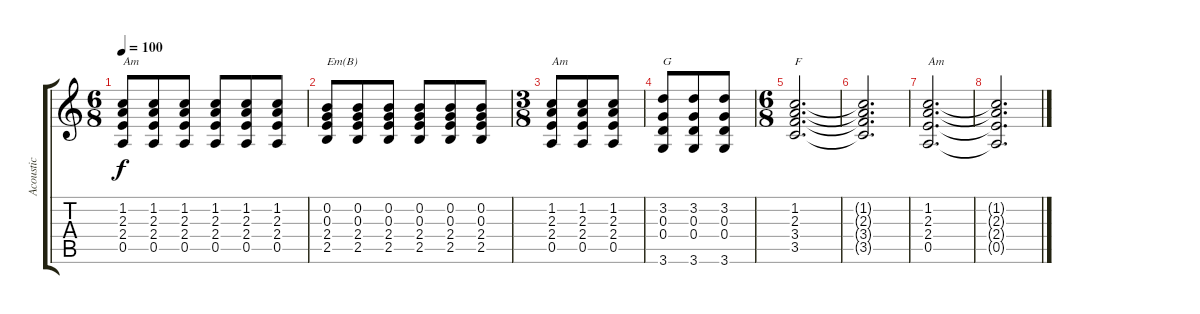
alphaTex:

\track ("Acoustic" "Acoustic") {instrument acousticguitarsteel}
\staff {score tabs}
\tuning (E4 B3 G3 D3 A2 E2) {hide}
\ts (6 8)
\tempo 100
\clef g2
\ks c
(1.2 2.3 2.4 0.5).8{txt "Am" dy f} (1.2 2.3 2.4 0.5).8 (1.2 2.3 2.4 0.5).8 (1.2 2.3 2.4 0.5).8 (1.2 2.3 2.4 0.5).8 (1.2 2.3 2.4 0.5).8 |
(0.2 0.3 2.4 2.5).8{txt "Em(B)"} (0.2 0.3 2.4 2.5).8 (0.2 0.3 2.4 2.5).8 (0.2 0.3 2.4 2.5).8 (0.2 0.3 2.4 2.5).8 (0.2 0.3 2.4 2.5).8 |
\ts (3 8)
(1.2 2.3 2.4 0.5).8{txt "Am"} (1.2 2.3 2.4 0.5).8 (1.2 2.3 2.4 0.5).8 |
(3.2 0.3 0.4 3.6).8{txt "G"} (3.2 0.3 0.4 3.6).8 (3.2 0.3 0.4 3.6).8 |
\ts (6 8)
(1.2 2.3 3.4 3.5).2{d txt "F"} |
(1.2{t} 2.3{t} 3.4{t} 3.5{t}).2{d} |
(1.2 2.3 2.4 0.5).2{d txt "Am"} |
(1.2{t} 2.3{t} 2.4{t} 0.5{t}).2{d}
